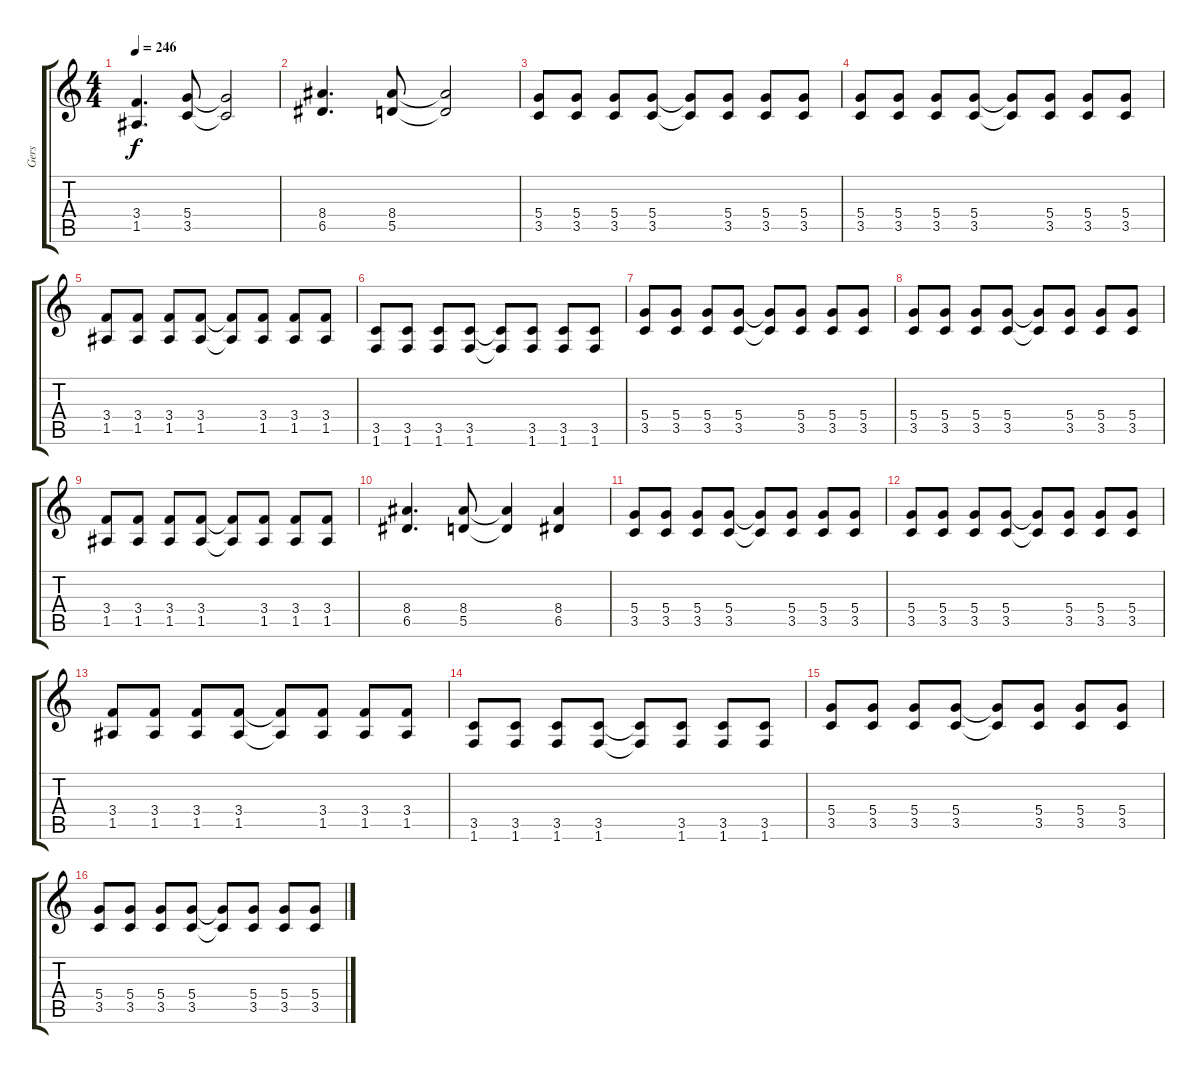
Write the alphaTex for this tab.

\track ("Gers" "Gers") {instrument distortionguitar}
\staff {score tabs}
\tuning (E4 B3 G3 D3 A2 E2) {hide}
\ts (4 4)
\tempo 246
\clef g2
\ks c
(3.4 1.5).4{d dy f} (5.4 3.5).8 (5.4{t} 3.5{t}).2 |
(8.4 6.5).4{d} (8.4 5.5).8 (8.4{t} 5.5{t}).2 |
(5.4 3.5).8 (5.4 3.5).8 (5.4 3.5).8 (5.4 3.5).8 (5.4{t} 3.5{t}).8 (5.4 3.5).8 (5.4 3.5).8 (5.4 3.5).8 |
(5.4 3.5).8 (5.4 3.5).8 (5.4 3.5).8 (5.4 3.5).8 (5.4{t} 3.5{t}).8 (5.4 3.5).8 (5.4 3.5).8 (5.4 3.5).8 |
(3.4 1.5).8 (3.4 1.5).8 (3.4 1.5).8 (3.4 1.5).8 (3.4{t} 1.5{t}).8 (3.4 1.5).8 (3.4 1.5).8 (3.4 1.5).8 |
(3.5 1.6).8 (3.5 1.6).8 (3.5 1.6).8 (3.5 1.6).8 (3.5{t} 1.6{t}).8 (3.5 1.6).8 (3.5 1.6).8 (3.5 1.6).8 |
(5.4 3.5).8 (5.4 3.5).8 (5.4 3.5).8 (5.4 3.5).8 (5.4{t} 3.5{t}).8 (5.4 3.5).8 (5.4 3.5).8 (5.4 3.5).8 |
(5.4 3.5).8 (5.4 3.5).8 (5.4 3.5).8 (5.4 3.5).8 (5.4{t} 3.5{t}).8 (5.4 3.5).8 (5.4 3.5).8 (5.4 3.5).8 |
(3.4 1.5).8 (3.4 1.5).8 (3.4 1.5).8 (3.4 1.5).8 (3.4{t} 1.5{t}).8 (3.4 1.5).8 (3.4 1.5).8 (3.4 1.5).8 |
(8.4 6.5).4{d} (8.4 5.5).8 (8.4{t} 5.5{t}).4 (8.4 6.5).4 |
(5.4 3.5).8 (5.4 3.5).8 (5.4 3.5).8 (5.4 3.5).8 (5.4{t} 3.5{t}).8 (5.4 3.5).8 (5.4 3.5).8 (5.4 3.5).8 |
(5.4 3.5).8 (5.4 3.5).8 (5.4 3.5).8 (5.4 3.5).8 (5.4{t} 3.5{t}).8 (5.4 3.5).8 (5.4 3.5).8 (5.4 3.5).8 |
(3.4 1.5).8 (3.4 1.5).8 (3.4 1.5).8 (3.4 1.5).8 (3.4{t} 1.5{t}).8 (3.4 1.5).8 (3.4 1.5).8 (3.4 1.5).8 |
(3.5 1.6).8 (3.5 1.6).8 (3.5 1.6).8 (3.5 1.6).8 (3.5{t} 1.6{t}).8 (3.5 1.6).8 (3.5 1.6).8 (3.5 1.6).8 |
(5.4 3.5).8 (5.4 3.5).8 (5.4 3.5).8 (5.4 3.5).8 (5.4{t} 3.5{t}).8 (5.4 3.5).8 (5.4 3.5).8 (5.4 3.5).8 |
(5.4 3.5).8 (5.4 3.5).8 (5.4 3.5).8 (5.4 3.5).8 (5.4{t} 3.5{t}).8 (5.4 3.5).8 (5.4 3.5).8 (5.4 3.5).8
